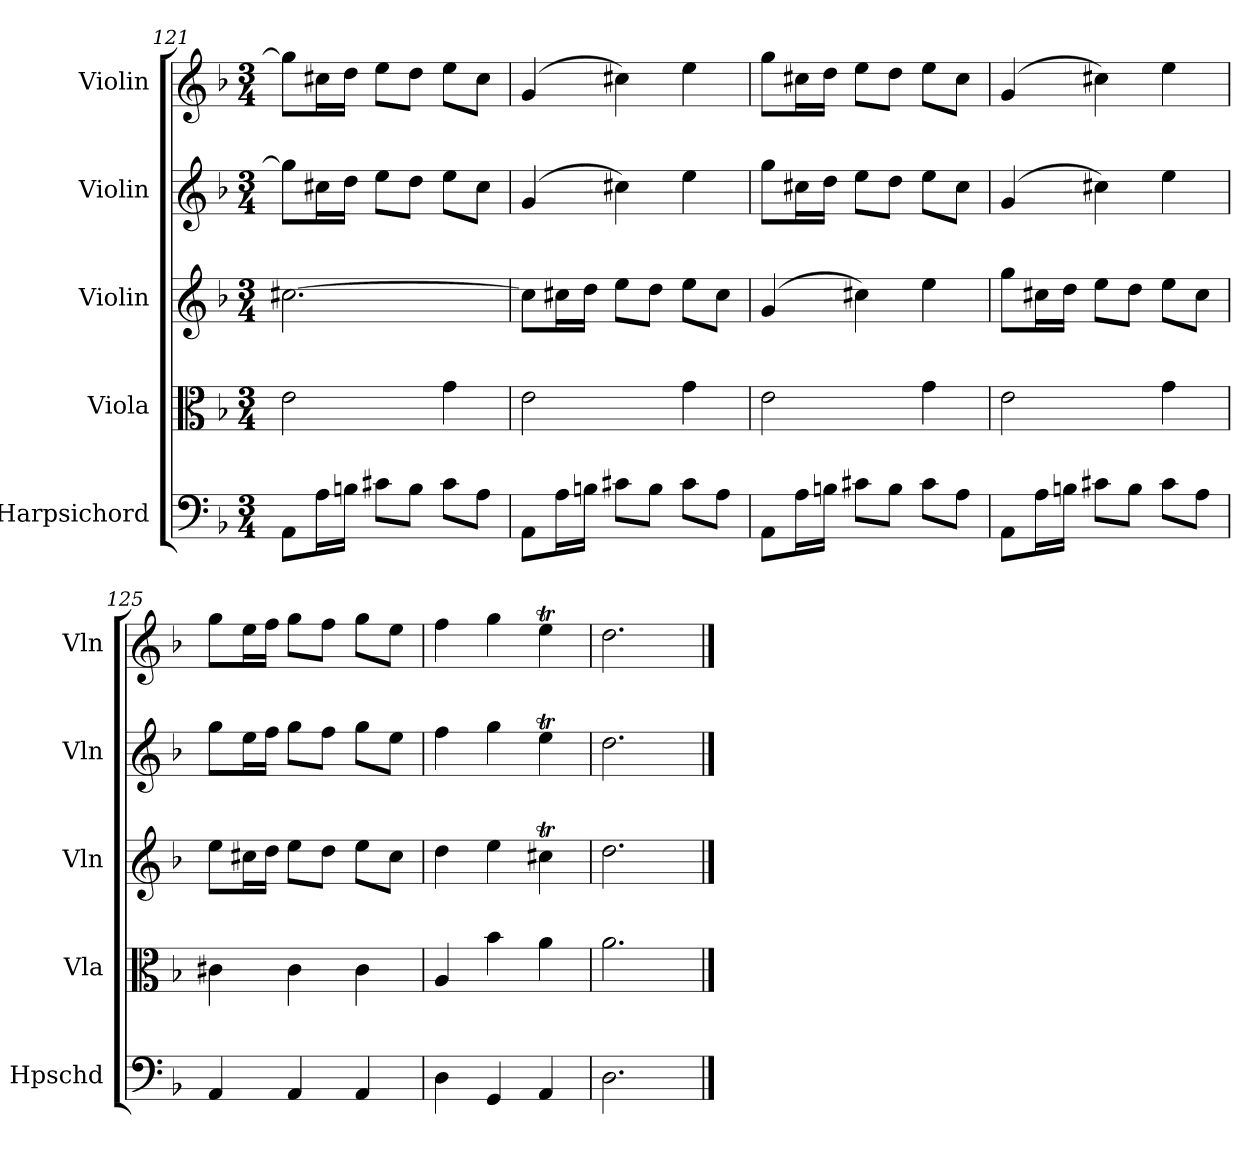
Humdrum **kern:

**kern	**kern	**kern	**kern	**kern
*part5	*part4	*part3	*part2	*part1
*staff5	*staff4	*staff3	*staff2	*staff1
*I"Harpsichord	*I"Viola	*I"Violin	*I"Violin	*I"Violin
*I'Hpschd	*I'Vla	*I'Vln	*I'Vln	*I'Vln
*clefF4	*clefC3	*clefG2	*clefG2	*clefG2
*k[b-]	*k[b-]	*k[b-]	*k[b-]	*k[b-]
*d:	*d:	*d:	*d:	*d:
*M3/4	*M3/4	*M3/4	*M3/4	*M3/4
=121	=121	=121	=121	=121
8AA\L	2e\	[2.cc#X\	8gg\L]	8gg\L]
16A\L	.	.	16cc#X\L	16cc#X\L
16Bn\JJ	.	.	16dd\JJ	16dd\JJ
8c#X\L	.	.	8ee\L	8ee\L
8B\J	.	.	8dd\J	8dd\J
8c#\L	4g\	.	8ee\L	8ee\L
8A\J	.	.	8cc#\J	8cc#\J
=122	=122	=122	=122	=122
8AA\L	2e\	8cc#\L]	(4g/	(4g/
16A\L	.	16cc#X\L	.	.
16Bn\JJ	.	16dd\JJ	.	.
8c#X\L	.	8ee\L	4cc#X\)	4cc#X\)
8B\J	.	8dd\J	.	.
8c#\L	4g\	8ee\L	4ee\	4ee\
8A\J	.	8cc#\J	.	.
=123	=123	=123	=123	=123
8AA\L	2e\	(4g/	8gg\L	8gg\L
16A\L	.	.	16cc#X\L	16cc#X\L
16Bn\JJ	.	.	16dd\JJ	16dd\JJ
8c#X\L	.	4cc#X\)	8ee\L	8ee\L
8B\J	.	.	8dd\J	8dd\J
8c#\L	4g\	4ee\	8ee\L	8ee\L
8A\J	.	.	8cc#\J	8cc#\J
=124	=124	=124	=124	=124
8AA\L	2e\	8gg\L	(4g/	(4g/
16A\L	.	16cc#X\L	.	.
16Bn\JJ	.	16dd\JJ	.	.
8c#X\L	.	8ee\L	4cc#X\)	4cc#X\)
8B\J	.	8dd\J	.	.
8c#\L	4g\	8ee\L	4ee\	4ee\
8A\J	.	8cc#\J	.	.
=125	=125	=125	=125	=125
4AA/	4c#X\	8ee\L	8gg\L	8gg\L
.	.	16cc#X\L	16ee\L	16ee\L
.	.	16dd\JJ	16ff\JJ	16ff\JJ
4AA/	4c#\	8ee\L	8gg\L	8gg\L
.	.	8dd\J	8ff\J	8ff\J
4AA/	4c#\	8ee\L	8gg\L	8gg\L
.	.	8cc#\J	8ee\J	8ee\J
=126	=126	=126	=126	=126
4D\	4A/	4dd\	4ff\	4ff\
4GG/	4b-\	4ee\	4gg\	4gg\
4AA/	4a\	4cc#Xt\	4eet\	4eet\
=127	=127	=127	=127	=127
2.D\	2.a\	2.dd\	2.dd\	2.dd\
==	==	==	==	==
*-	*-	*-	*-	*-
